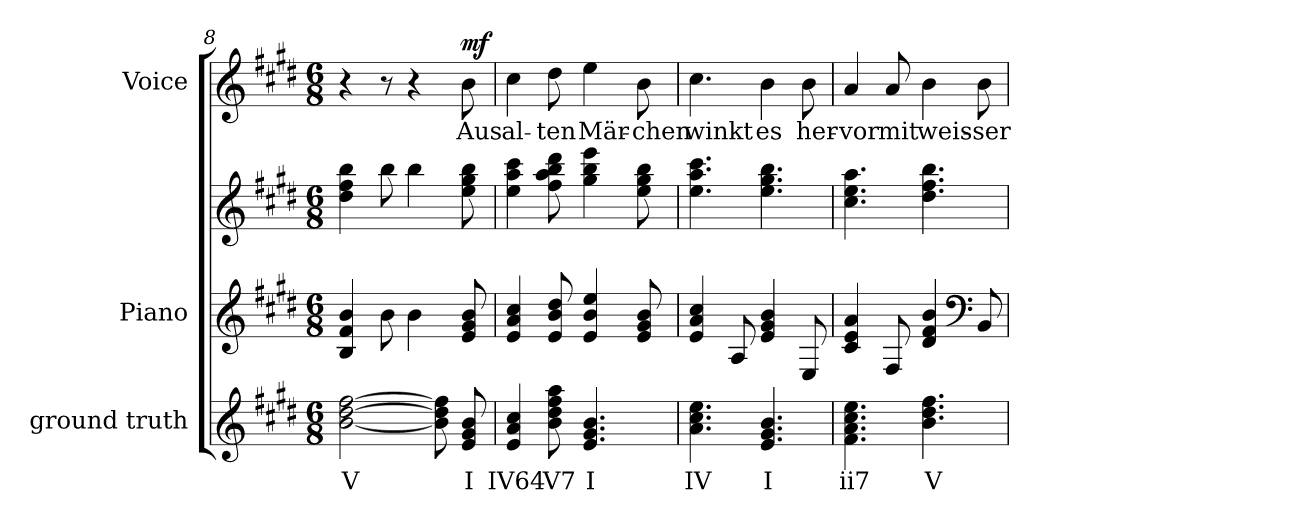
**kern	**text	**kern	**kern	**kern	**text	**dynam
*part3	*part3	*part2	*part2	*part1	*part1	*part1
*staff4	*staff4	*staff3	*staff2	*staff1	*staff1	*staff1
*I"ground truth	*	*I"Piano	*	*I"Voice	*	*
*	*	*I'Pno	*	*	*	*
*	*	*clefG2	*clefG2	*clefG2	*	*
*k[f#c#g#d#]	*	*k[f#c#g#d#]	*k[f#c#g#d#]	*k[f#c#g#d#]	*	*
*M6/8	*	*M6/8	*M6/8	*M6/8	*	*
=8	=8	=8	=8	=8	=8	=8
[2b [2dd# [2ff#	V	4B/ 4f#/ 4b/	4dd#\ 4ff#\ 4bb\	4r	.	.
.	.	8b\	8bb\	8r	.	.
.	.	4b\	4bb\	4r	.	.
8b] 8dd#] 8ff#]	.	.	.	.	.	.
!	!	!	!	!	!LO:LY:b	!LO:DY:a
8e 8g# 8b	I	8e/ 8g#/ 8b/	8ee\ 8gg#\ 8bb\	8b\	Aus	mf
=9	=9	=9	=9	=9	=9	=9
!	!	!	!	!	!LO:LY:b	!
4e 4a 4cc#	IV64	4e/ 4a/ 4cc#/	4ee\ 4aa\ 4ccc#\	4cc#\	al-	.
!	!	!	!	!	!LO:LY:b	!
8b 8dd# 8ff# 8aa	V7	8e/ 8b/ 8dd#/	8ff#\ 8aa\ 8bb\ 8ddd#\	8dd#\	-ten	.
!	!	!	!	!	!LO:LY:b	!
4.e 4.g# 4.b	I	4e/ 4b/ 4ee/	4gg#\ 4bb\ 4eee\	4ee\	Mär-	.
!	!	!	!	!	!LO:LY:b	!
.	.	8e/ 8g#/ 8b/	8ee\ 8gg#\ 8bb\	8b\	-chen	.
=10	=10	=10	=10	=10	=10	=10
!	!	!	!	!	!LO:LY:b	!
4.a 4.cc# 4.ee	IV	4e/ 4a/ 4cc#/	4.ee\ 4.aa\ 4.ccc#\	4.cc#\	winkt	.
.	.	8A/	.	.	.	.
!	!	!	!	!	!LO:LY:b	!
4.e 4.g# 4.b	I	4e/ 4g#/ 4b/	4.ee\ 4.gg#\ 4.bb\	4b\	es	.
!	!	!	!	!	!LO:LY:b	!
.	.	8E/	.	8b\	her-	.
=11	=11	=11	=11	=11	=11	=11
!	!	!	!	!	!LO:LY:b	!
4.f# 4.a 4.cc# 4.ee	ii7	4c#/ 4e/ 4a/	4.cc#\ 4.ee\ 4.aa\	4a/	-vor	.
!	!	!	!	!	!LO:LY:b	!
.	.	8F#/	.	8a/	mit	.
!	!	!	!	!	!LO:LY:b	!
4.b 4.dd# 4.ff#	V	4d#/ 4f#/ 4b/	4.dd#\ 4.ff#\ 4.bb\	4b\	weis-	.
*	*	*clefF4	*	*	*	*
!	!	!	!	!	!LO:LY:b	!
.	.	8BB/	.	8b\	-ser	.
=	=	=	=	=	=	=
*-	*-	*-	*-	*-	*-	*-
